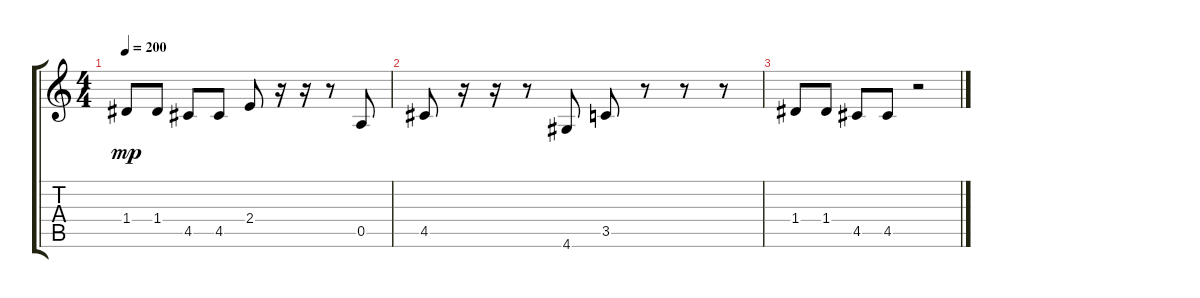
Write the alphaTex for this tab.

\track "" {instrument distortionguitar}
\staff {score tabs}
\tuning (E4 B3 G3 D3 A2 E2) {hide}
\ts (4 4)
\tempo 200
\clef g2
\ks c
1.4.8{dy mp} 1.4.8 4.5.8 4.5.8 2.4.8 r.16 r.16 r.8 0.5.8 |
4.5.8 r.16 r.16 r.8 4.6.8 3.5.8 r.8 r.8 r.8 |
1.4.8 1.4.8 4.5.8 4.5.8 r.2
